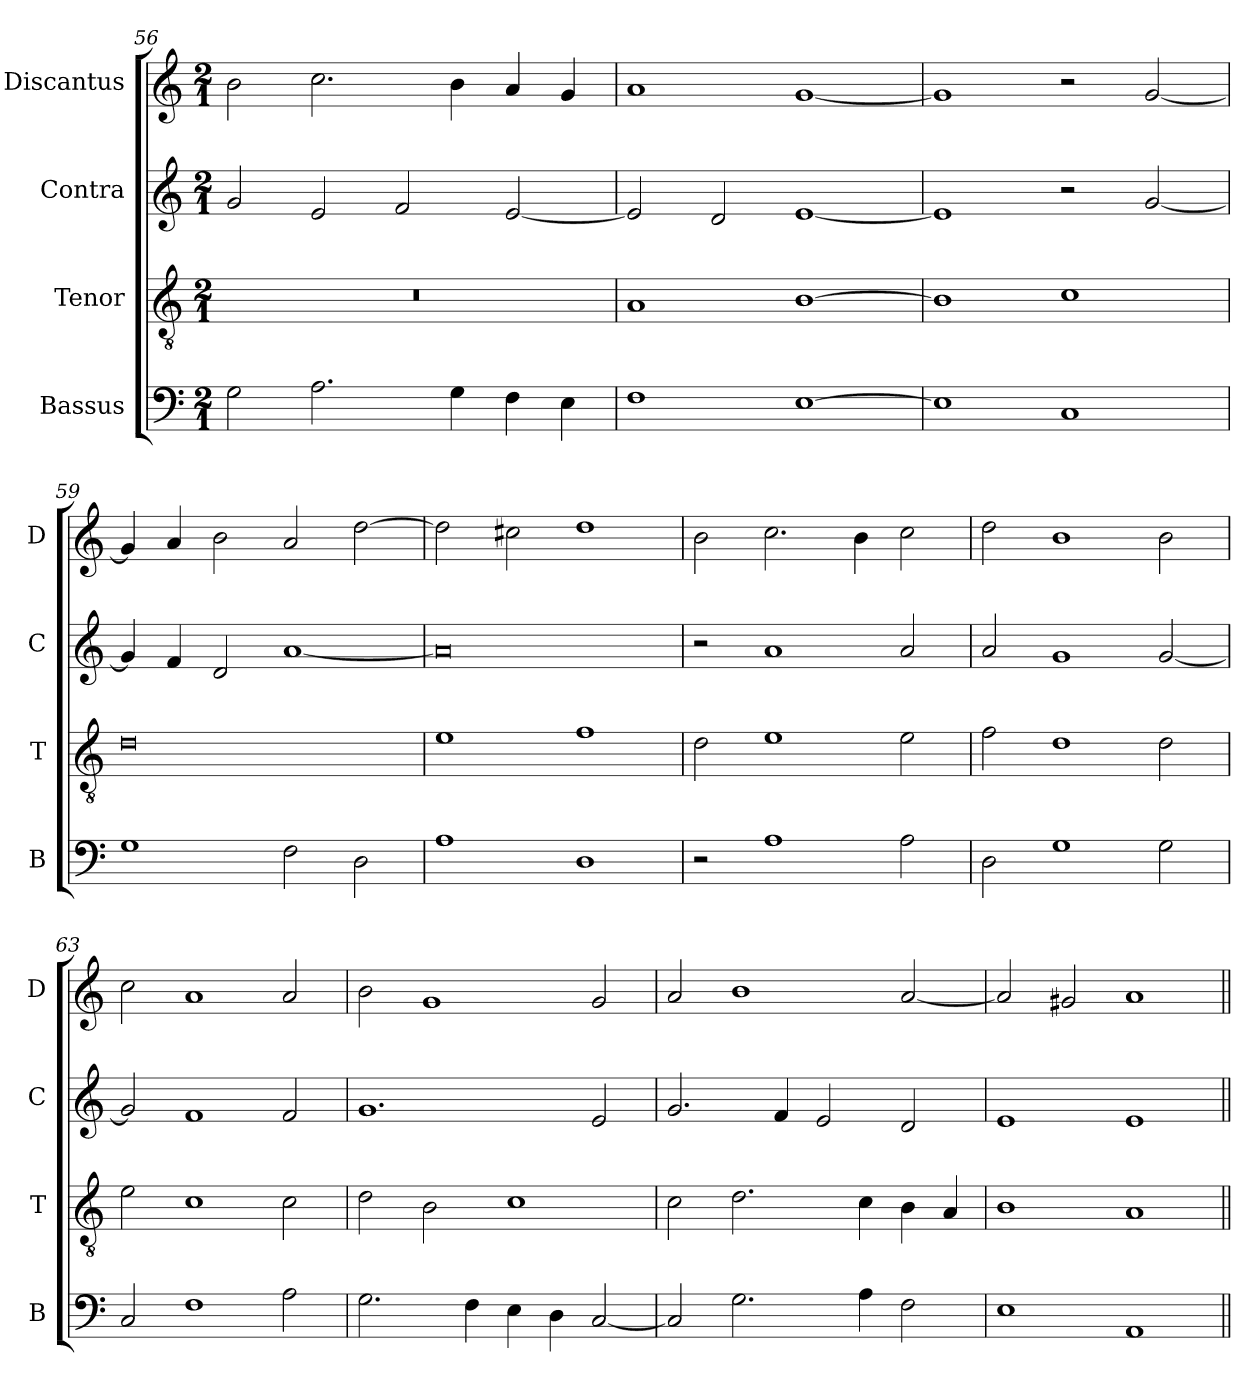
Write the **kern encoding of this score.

**kern	**kern	**kern	**kern
*part4	*part3	*part2	*part1
*staff4	*staff3	*staff2	*staff1
*I"Bassus	*I"Tenor	*I"Contra	*I"Discantus
*I'B	*I'T	*I'C	*I'D
*clefF4	*clefGv2	*clefG2	*clefG2
*k[]	*k[]	*k[]	*k[]
*M2/1	*M2/1	*M2/1	*M2/1
=56	=56	=56	=56
2G\	0r	2g/	2b\
2.A\	.	2e/	2.cc\
.	.	2f/	.
4G\	.	.	4b\
4F\	.	[2e/	4a/
4E\	.	.	4g/
=57	=57	=57	=57
1F	1A	2e/]	1a
.	.	2d/	.
[1E	[1B	[1e	[1g
=58	=58	=58	=58
1E]	1B]	1e]	1g]
1C	1c	2r	2r
.	.	[2g/	[2g/
=59	=59	=59	=59
1G	0d	4g/]	4g/]
.	.	4f/	4a/
.	.	2d/	2b\
2F\	.	[1a	2a/
2D\	.	.	[2dd\
=60	=60	=60	=60
1A	1e	0a]	2dd\]
.	.	.	2cc#X\
1D	1f	.	1dd
=61	=61	=61	=61
2r	2d\	2r	2b\
1A	1e	1a	2.cc\
.	.	.	4b\
2A\	2e\	2a/	2cc\
=62	=62	=62	=62
2D\	2f\	2a/	2dd\
1G	1d	1g	1b
2G\	2d\	[2g/	2b\
=63	=63	=63	=63
2C/	2e\	2g/]	2cc\
1F	1c	1f	1a
2A\	2c\	2f/	2a/
=64	=64	=64	=64
2.G\	2d\	1.g	2b\
.	2B\	.	1g
4F\	.	.	.
4E\	1c	.	.
4D\	.	.	.
[2C/	.	2e/	2g/
=65	=65	=65	=65
2C/]	2c\	2.g/	2a/
2.G\	2.d\	.	1b
.	.	4f/	.
.	.	2e/	.
4A\	4c\	.	.
2F\	4B\	2d/	[2a/
.	4A/	.	.
=66	=66	=66	=66
1E	1B	1e	2a/]
.	.	.	2g#X/
1AA	1A	1e	1a
=||	=||	=||	=||
*-	*-	*-	*-
